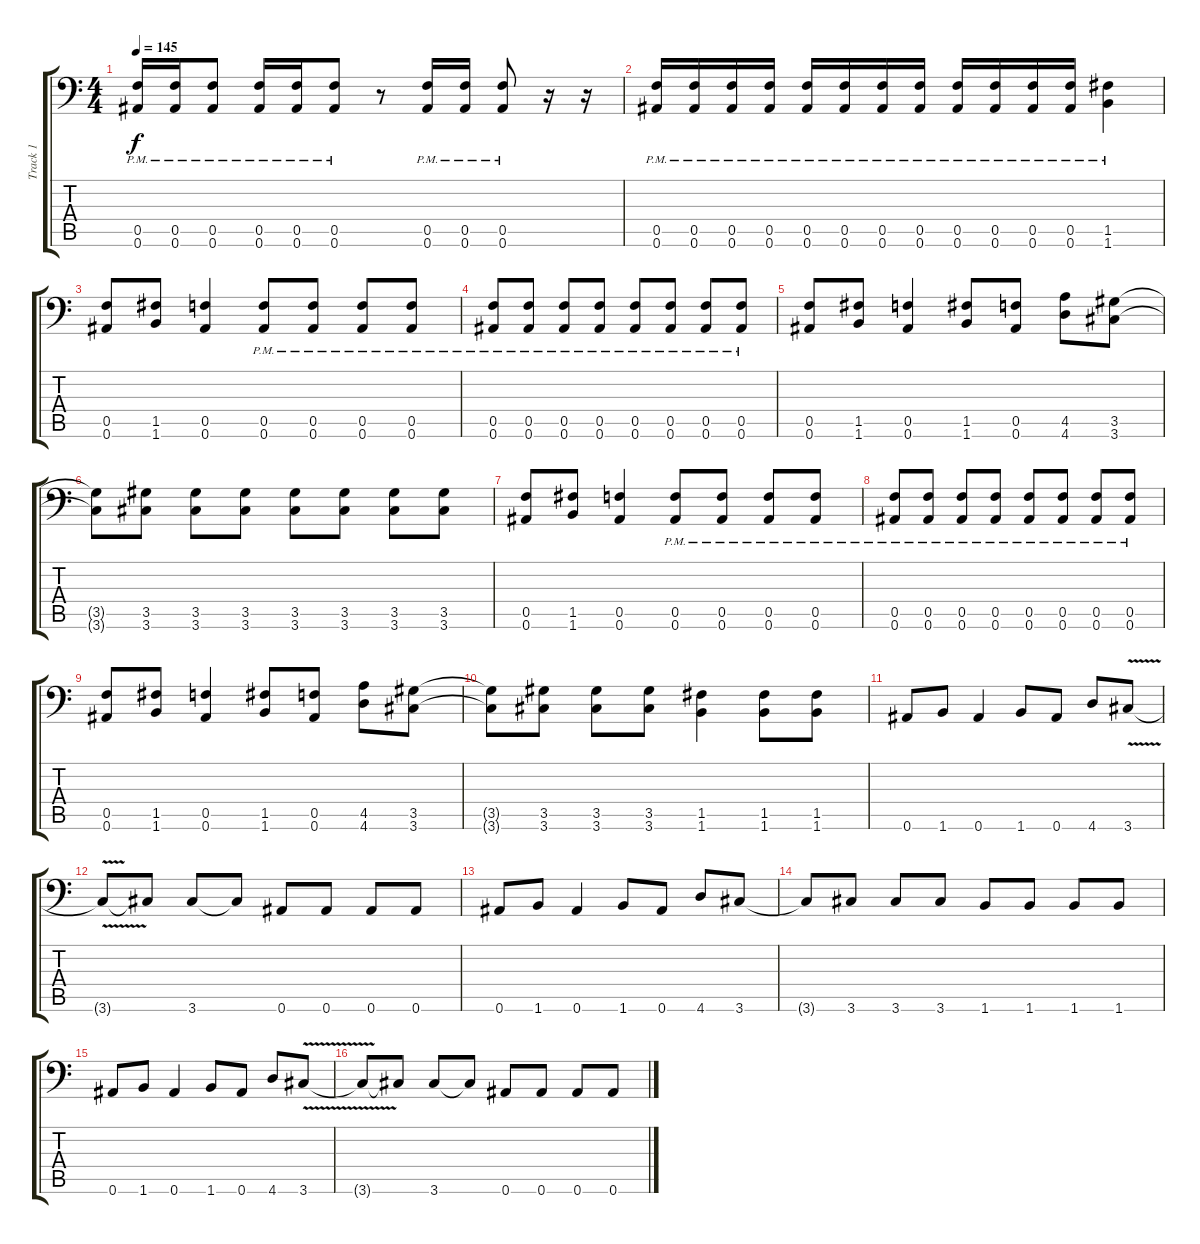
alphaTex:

\track ("Track 1" "Track 1") {instrument distortionguitar}
\staff {score tabs}
\tuning (C4 G3 Eb3 Bb2 F2 Bb1) {hide}
\ts (4 4)
\tempo 145
\clef f4
\ks c
(0.5{pm} 0.6{pm}).16{dy f} (0.5{pm} 0.6{pm}).16 (0.5{pm} 0.6{pm}).8 (0.5{pm} 0.6{pm}).16 (0.5{pm} 0.6{pm}).16 (0.5{pm} 0.6{pm}).8 r.8 (0.5{pm} 0.6{pm}).16 (0.5{pm} 0.6{pm}).16 (0.5{pm} 0.6{pm}).8 r.16 r.16 |
(0.5{pm} 0.6{pm}).16 (0.5{pm} 0.6{pm}).16 (0.5{pm} 0.6{pm}).16 (0.5{pm} 0.6{pm}).16 (0.5{pm} 0.6{pm}).16 (0.5{pm} 0.6{pm}).16 (0.5{pm} 0.6{pm}).16 (0.5{pm} 0.6{pm}).16 (0.5{pm} 0.6{pm}).16 (0.5{pm} 0.6{pm}).16 (0.5{pm} 0.6{pm}).16 (0.5{pm} 0.6{pm}).16 (1.5{pm} 1.6{pm}).4 |
(0.5 0.6).8 (1.5 1.6).8 (0.5 0.6).4 (0.5{pm} 0.6{pm}).8 (0.5{pm} 0.6{pm}).8 (0.5{pm} 0.6{pm}).8 (0.5{pm} 0.6{pm}).8 |
(0.5{pm} 0.6{pm}).8 (0.5{pm} 0.6{pm}).8 (0.5{pm} 0.6{pm}).8 (0.5{pm} 0.6{pm}).8 (0.5{pm} 0.6{pm}).8 (0.5{pm} 0.6{pm}).8 (0.5{pm} 0.6{pm}).8 (0.5{pm} 0.6{pm}).8 |
(0.5 0.6).8 (1.5 1.6).8 (0.5 0.6).4 (1.5 1.6).8 (0.5 0.6).8 (4.5 4.6).8 (3.5 3.6).8 |
(3.5{t} 3.6{t}).8 (3.5 3.6).8 (3.5 3.6).8 (3.5 3.6).8 (3.5 3.6).8 (3.5 3.6).8 (3.5 3.6).8 (3.5 3.6).8 |
(0.5 0.6).8 (1.5 1.6).8 (0.5 0.6).4 (0.5{pm} 0.6{pm}).8 (0.5{pm} 0.6{pm}).8 (0.5{pm} 0.6{pm}).8 (0.5{pm} 0.6{pm}).8 |
(0.5{pm} 0.6{pm}).8 (0.5{pm} 0.6{pm}).8 (0.5{pm} 0.6{pm}).8 (0.5{pm} 0.6{pm}).8 (0.5{pm} 0.6{pm}).8 (0.5{pm} 0.6{pm}).8 (0.5{pm} 0.6{pm}).8 (0.5{pm} 0.6{pm}).8 |
(0.5 0.6).8 (1.5 1.6).8 (0.5 0.6).4 (1.5 1.6).8 (0.5 0.6).8 (4.5 4.6).8 (3.5 3.6).8 |
(3.5{t} 3.6{t}).8 (3.5 3.6).8 (3.5 3.6).8 (3.5 3.6).8 (1.5 1.6).4 (1.5 1.6).8 (1.5 1.6).8 |
0.6.8 1.6.8 0.6.4 1.6.8 0.6.8 4.6.8 3.6{v}.8 |
3.6{t}.8 3.6{t}.8 3.6.8 3.6{t}.8 0.6.8 0.6.8 0.6.8 0.6.8 |
0.6.8 1.6.8 0.6.4 1.6.8 0.6.8 4.6.8 3.6.8 |
3.6{t}.8 3.6.8 3.6.8 3.6.8 1.6.8 1.6.8 1.6.8 1.6.8 |
0.6.8 1.6.8 0.6.4 1.6.8 0.6.8 4.6.8 3.6{v}.8 |
3.6{t}.8 3.6{t}.8 3.6.8 3.6{t}.8 0.6.8 0.6.8 0.6.8 0.6.8
